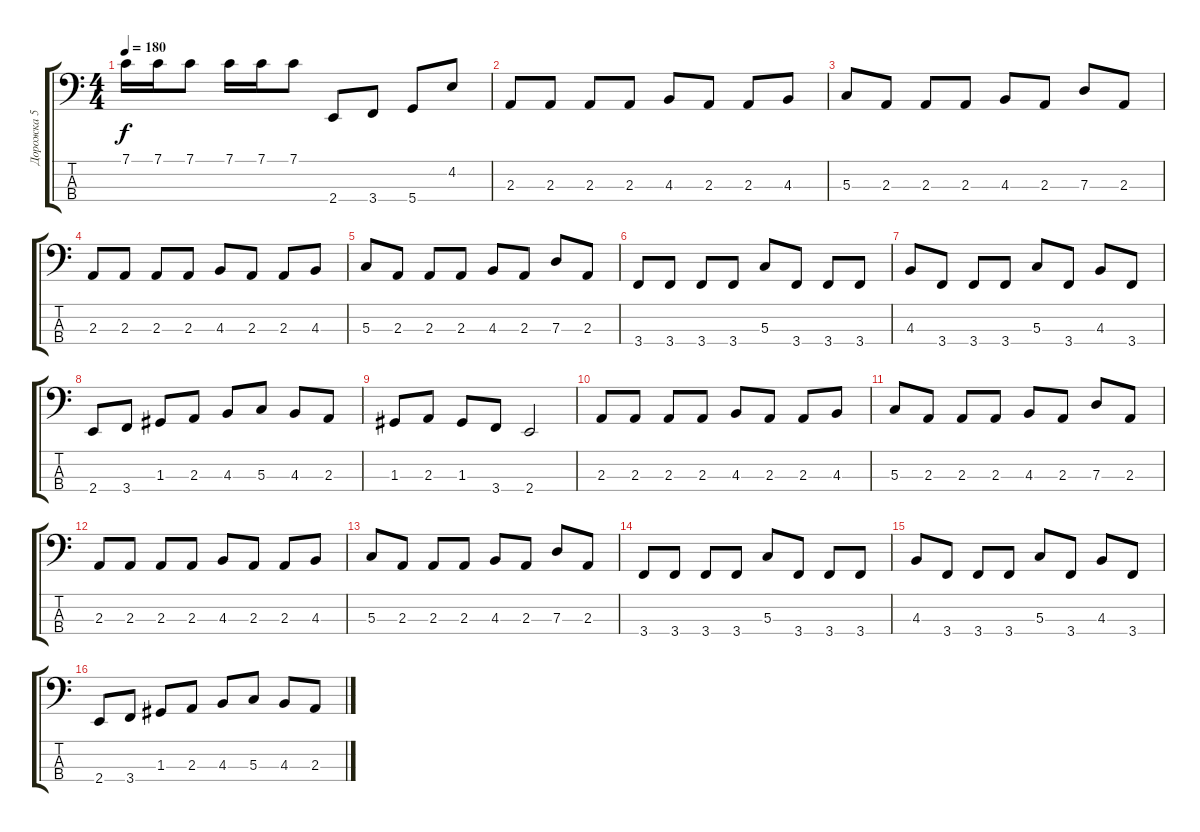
\track ("Дорожка 5" "Дорожка 5") {instrument electricbasspick}
\staff {score tabs}
\tuning (F2 C2 G1 D1) {hide}
\ts (4 4)
\tempo 180
\clef f4
\ks c
7.1.16{dy f} 7.1.16 7.1.8 7.1.16 7.1.16 7.1.8 2.4.8 3.4.8 5.4.8 4.2.8 |
2.3.8 2.3.8 2.3.8 2.3.8 4.3.8 2.3.8 2.3.8 4.3.8 |
5.3.8 2.3.8 2.3.8 2.3.8 4.3.8 2.3.8 7.3.8 2.3.8 |
2.3.8 2.3.8 2.3.8 2.3.8 4.3.8 2.3.8 2.3.8 4.3.8 |
5.3.8 2.3.8 2.3.8 2.3.8 4.3.8 2.3.8 7.3.8 2.3.8 |
3.4.8 3.4.8 3.4.8 3.4.8 5.3.8 3.4.8 3.4.8 3.4.8 |
4.3.8 3.4.8 3.4.8 3.4.8 5.3.8 3.4.8 4.3.8 3.4.8 |
2.4.8 3.4.8 1.3.8 2.3.8 4.3.8 5.3.8 4.3.8 2.3.8 |
1.3.8 2.3.8 1.3.8 3.4.8 2.4.2 |
2.3.8 2.3.8 2.3.8 2.3.8 4.3.8 2.3.8 2.3.8 4.3.8 |
5.3.8 2.3.8 2.3.8 2.3.8 4.3.8 2.3.8 7.3.8 2.3.8 |
2.3.8 2.3.8 2.3.8 2.3.8 4.3.8 2.3.8 2.3.8 4.3.8 |
5.3.8 2.3.8 2.3.8 2.3.8 4.3.8 2.3.8 7.3.8 2.3.8 |
3.4.8 3.4.8 3.4.8 3.4.8 5.3.8 3.4.8 3.4.8 3.4.8 |
4.3.8 3.4.8 3.4.8 3.4.8 5.3.8 3.4.8 4.3.8 3.4.8 |
2.4.8 3.4.8 1.3.8 2.3.8 4.3.8 5.3.8 4.3.8 2.3.8
